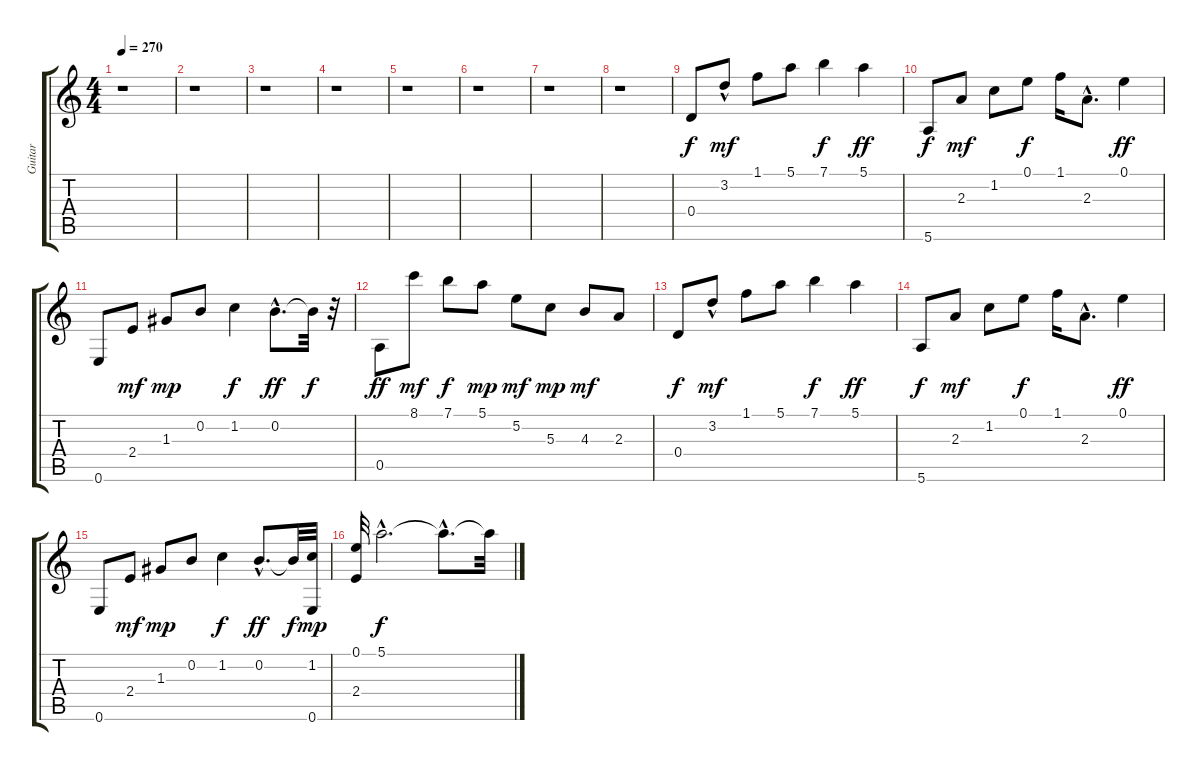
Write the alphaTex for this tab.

\track ("Guitar" "Guitar") {instrument acousticguitarnylon}
\staff {score tabs}
\tuning (E4 B3 G3 D3 A2 E2) {hide}
\ts (4 4)
\tempo 270
\clef g2
\ks c
r.1{dy f} |
r.1 |
r.1 |
r.1 |
r.1 |
r.1 |
r.1 |
r.1 |
0.4.8 3.2{hac}.8{dy mf} 1.1.8 5.1.8 7.1.4{dy f} 5.1.4{dy ff} |
5.6.8{dy f} 2.3.8{dy mf} 1.2.8 0.1.8{dy f} 1.1.16 2.3{hac}.8{d} 0.1.4{dy ff} |
0.6.8 2.4.8{dy mf} 1.3.8{dy mp} 0.2.8 1.2.4{dy f} 0.2{hac}.8{d dy ff} 0.2{t}.32{dy f} r.32 |
0.5.8{dy ff} 8.1.8{dy mf} 7.1.8{dy f} 5.1.8{dy mp} 5.2.8{dy mf} 5.3.8{dy mp} 4.3.8{dy mf} 2.3.8 |
0.4.8{dy f} 3.2{hac}.8{dy mf} 1.1.8 5.1.8 7.1.4{dy f} 5.1.4{dy ff} |
5.6.8{dy f} 2.3.8{dy mf} 1.2.8 0.1.8{dy f} 1.1.16 2.3{hac}.8{d} 0.1.4{dy ff} |
0.6.8 2.4.8{dy mf} 1.3.8{dy mp} 0.2.8 1.2.4{dy f} 0.2{hac}.8{d dy ff} 0.2{t}.32{dy f} (1.2 0.6).32{dy mp} |
(0.1 2.4).32 5.1{hac}.2{d dy f} 5.1{hac t}.8{d} 5.1{t}.32
